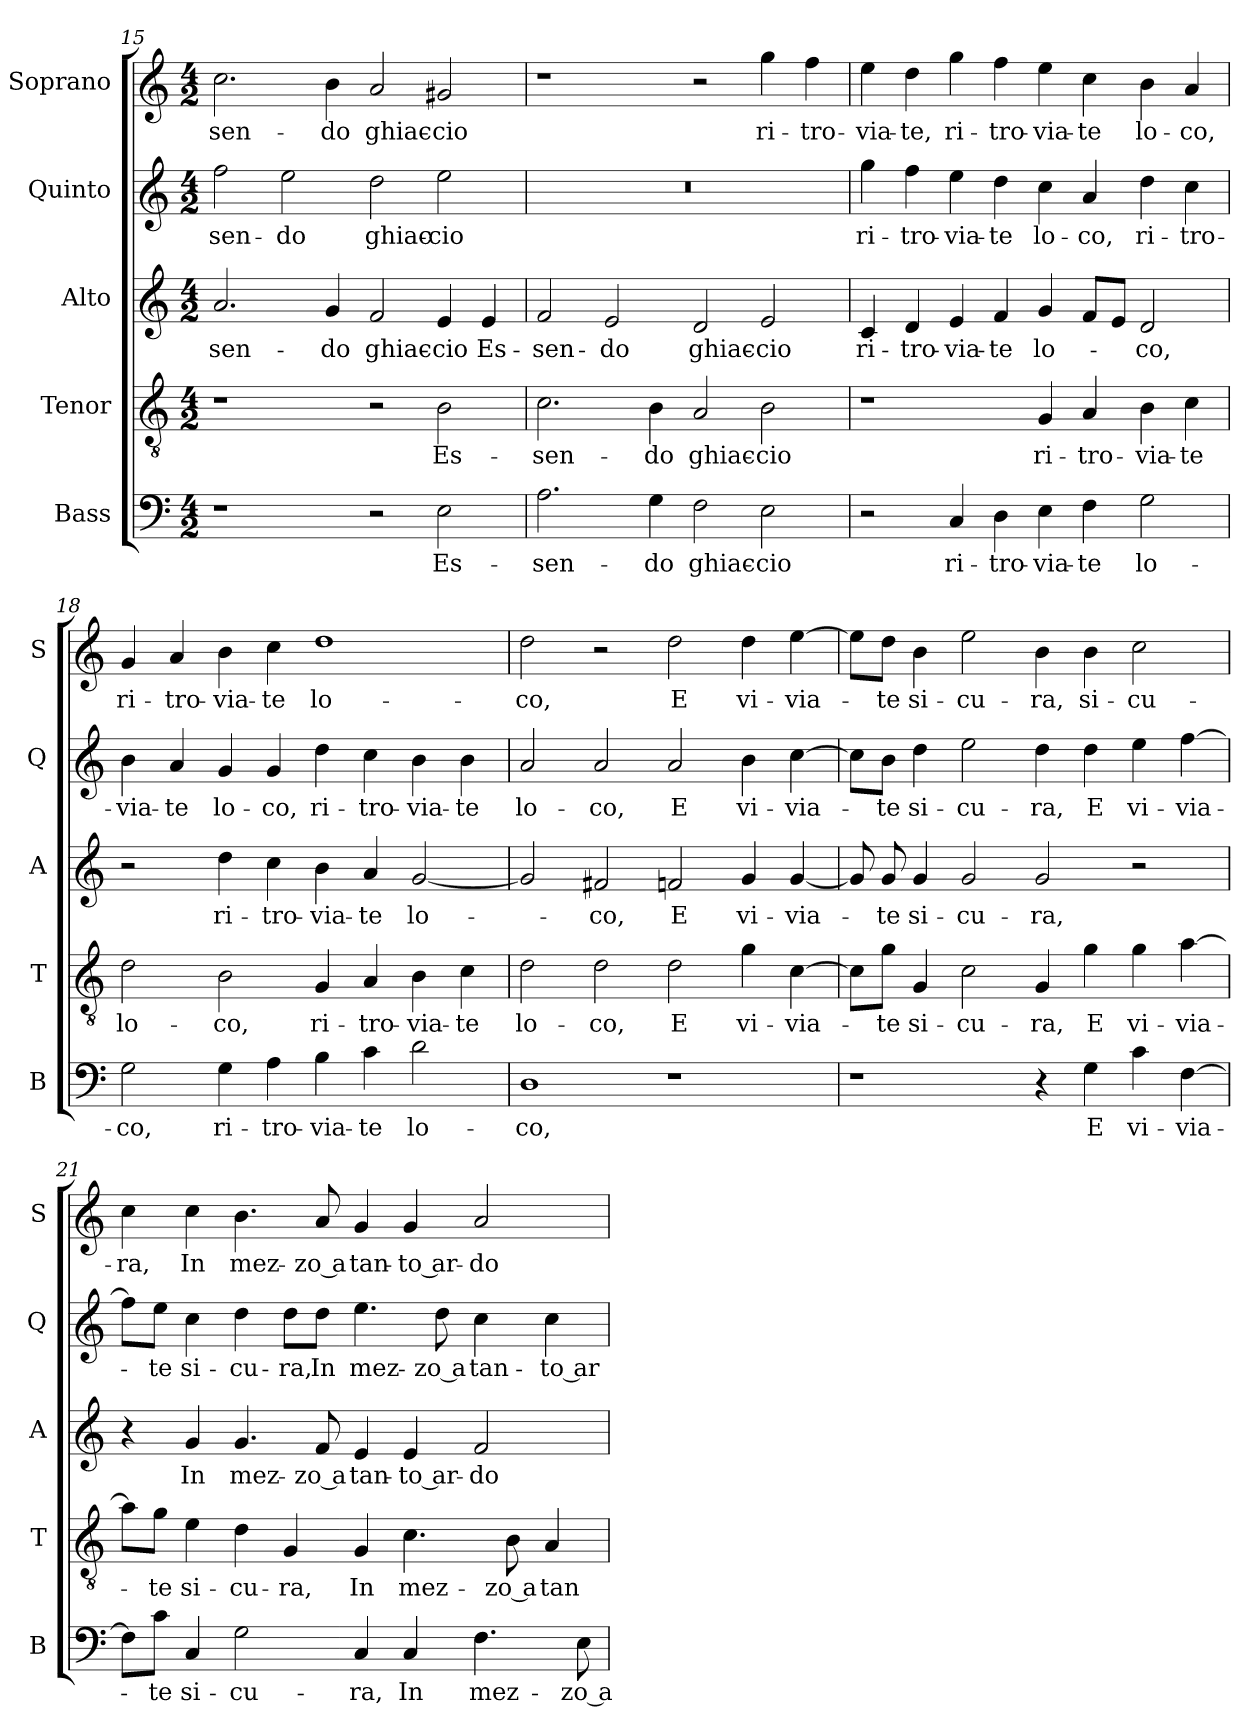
**kern	**text	**kern	**text	**kern	**text	**kern	**text	**kern	**text
*part5	*part5	*part4	*part4	*part3	*part3	*part2	*part2	*part1	*part1
*staff5	*staff5	*staff4	*staff4	*staff3	*staff3	*staff2	*staff2	*staff1	*staff1
*I"Bass	*	*I"Tenor	*	*I"Alto	*	*I"Quinto	*	*I"Soprano	*
*I'B	*	*I'T	*	*I'A	*	*I'Q	*	*I'S	*
*clefF4	*	*clefGv2	*	*clefG2	*	*clefG2	*	*clefG2	*
*k[]	*	*k[]	*	*k[]	*	*k[]	*	*k[]	*
*C:	*	*C:	*	*C:	*	*C:	*	*C:	*
*M4/2	*	*M4/2	*	*M4/2	*	*M4/2	*	*M4/2	*
=15	=15	=15	=15	=15	=15	=15	=15	=15	=15
!	!	!	!	!	!LO:LY:b	!	!LO:LY:b	!	!LO:LY:b
1r	.	1r	.	2.a/	-sen-	2ff\	-sen-	2.cc\	-sen-
!	!	!	!	!	!	!	!LO:LY:b	!	!
.	.	.	.	.	.	2ee\	-do	.	.
!	!	!	!	!	!LO:LY:b	!	!	!	!LO:LY:b
.	.	.	.	4g/	-do	.	.	4b\	-do
!	!	!	!	!	!LO:LY:b	!	!LO:LY:b	!	!LO:LY:b
2r	.	2r	.	2f/	ghiac-	2dd\	ghiac-	2a/	ghiac-
!	!LO:LY:b	!	!LO:LY:b	!	!LO:LY:b	!	!LO:LY:b	!	!LO:LY:b
2E\	Es-	2B\	Es-	4e/	-cio	2ee\	-cio	2g#X/	-cio
!	!	!	!	!	!LO:LY:b	!	!	!	!
.	.	.	.	4e/	Es-	.	.	.	.
!!LO:PB:g=z
=16	=16	=16	=16	=16	=16	=16	=16	=16	=16
!	!LO:LY:b	!	!LO:LY:b	!	!LO:LY:b	!	!	!	!
2.A\	-sen-	2.c\	-sen-	2f/	-sen-	0r	.	1r	.
!	!	!	!	!	!LO:LY:b	!	!	!	!
.	.	.	.	2e/	-do	.	.	.	.
!	!LO:LY:b	!	!LO:LY:b	!	!	!	!	!	!
4G\	-do	4B\	-do	.	.	.	.	.	.
!	!LO:LY:b	!	!LO:LY:b	!	!LO:LY:b	!	!	!	!
2F\	ghiac-	2A/	ghiac-	2d/	ghiac-	.	.	2r	.
!	!LO:LY:b	!	!LO:LY:b	!	!LO:LY:b	!	!	!	!LO:LY:b
2E\	-cio	2B\	-cio	2e/	-cio	.	.	4gg\	ri-
!	!	!	!	!	!	!	!	!	!LO:LY:b
.	.	.	.	.	.	.	.	4ff\	-tro-
=17	=17	=17	=17	=17	=17	=17	=17	=17	=17
!	!	!	!	!	!LO:LY:b	!	!LO:LY:b	!	!LO:LY:b
2r	.	1r	.	4c/	ri-	4gg\	ri-	4ee\	-via-
!	!	!	!	!	!LO:LY:b	!	!LO:LY:b	!	!LO:LY:b
.	.	.	.	4d/	-tro-	4ff\	-tro-	4dd\	-te,
!	!LO:LY:b	!	!	!	!LO:LY:b	!	!LO:LY:b	!	!LO:LY:b
4C/	ri-	.	.	4e/	-via-	4ee\	-via-	4gg\	ri-
!	!LO:LY:b	!	!	!	!LO:LY:b	!	!LO:LY:b	!	!LO:LY:b
4D\	-tro-	.	.	4f/	-te	4dd\	-te	4ff\	-tro-
!	!LO:LY:b	!	!LO:LY:b	!	!LO:LY:b	!	!LO:LY:b	!	!LO:LY:b
4E\	-via-	4G/	ri-	4g/	lo-	4cc\	lo-	4ee\	-via-
!	!LO:LY:b	!	!LO:LY:b	!	!	!	!LO:LY:b	!	!LO:LY:b
4F\	-te	4A/	-tro-	8f/L	.	4a/	-co,	4cc\	-te
.	.	.	.	8e/J	.	.	.	.	.
!	!LO:LY:b	!	!LO:LY:b	!	!LO:LY:b	!	!LO:LY:b	!	!LO:LY:b
2G\	lo-	4B\	-via-	2d/	-co,	4dd\	ri-	4b\	lo-
!	!	!	!LO:LY:b	!	!	!	!LO:LY:b	!	!LO:LY:b
.	.	4c\	-te	.	.	4cc\	-tro-	4a/	-co,
=18	=18	=18	=18	=18	=18	=18	=18	=18	=18
!	!LO:LY:b	!	!LO:LY:b	!	!	!	!LO:LY:b	!	!LO:LY:b
2G\	-co,	2d\	lo-	2r	.	4b\	-via-	4g/	ri-
!	!	!	!	!	!	!	!LO:LY:b	!	!LO:LY:b
.	.	.	.	.	.	4a/	-te	4a/	-tro-
!	!LO:LY:b	!	!LO:LY:b	!	!LO:LY:b	!	!LO:LY:b	!	!LO:LY:b
4G\	ri-	2B\	-co,	4dd\	ri-	4g/	lo-	4b\	-via-
!	!LO:LY:b	!	!	!	!LO:LY:b	!	!LO:LY:b	!	!LO:LY:b
4A\	-tro-	.	.	4cc\	-tro-	4g/	-co,	4cc\	-te
!	!LO:LY:b	!	!LO:LY:b	!	!LO:LY:b	!	!LO:LY:b	!	!LO:LY:b
4B\	-via-	4G/	ri-	4b\	-via-	4dd\	ri-	1dd	lo-
!	!LO:LY:b	!	!LO:LY:b	!	!LO:LY:b	!	!LO:LY:b	!	!
4c\	-te	4A/	-tro-	4a/	-te	4cc\	-tro-	.	.
!	!LO:LY:b	!	!LO:LY:b	!	!LO:LY:b	!	!LO:LY:b	!	!
2d\	lo-	4B\	-via-	[2g/	lo-	4b\	-via-	.	.
!	!	!	!LO:LY:b	!	!	!	!LO:LY:b	!	!
.	.	4c\	-te	.	.	4b\	-te	.	.
=19	=19	=19	=19	=19	=19	=19	=19	=19	=19
!	!LO:LY:b	!	!LO:LY:b	!	!	!	!LO:LY:b	!	!LO:LY:b
1D	-co,	2d\	lo-	2g/]	.	2a/	lo-	2dd\	-co,
!	!	!	!LO:LY:b	!	!LO:LY:b	!	!LO:LY:b	!	!
.	.	2d\	-co,	2f#X/	-co,	2a/	-co,	2r	.
!	!	!	!LO:LY:b	!	!LO:LY:b	!	!LO:LY:b	!	!LO:LY:b
1r	.	2d\	E	2fn/	E	2a/	E	2dd\	E
!	!	!	!LO:LY:b	!	!LO:LY:b	!	!LO:LY:b	!	!LO:LY:b
.	.	4g\	vi-	4g/	vi-	4b\	vi-	4dd\	vi-
!	!	!	!LO:LY:b	!	!LO:LY:b	!	!LO:LY:b	!	!LO:LY:b
.	.	[4c\	-via-	[4g/	-via-	[4cc\	-via-	[4ee\	-via-
!!LO:LB:g=z
=20	=20	=20	=20	=20	=20	=20	=20	=20	=20
1r	.	8c\L]	.	8g/]	.	8cc\L]	.	8ee\L]	.
!	!	!	!LO:LY:b	!	!LO:LY:b	!	!LO:LY:b	!	!LO:LY:b
.	.	8g\J	-te	8g/	-te	8b\J	-te	8dd\J	-te
!	!	!	!LO:LY:b	!	!LO:LY:b	!	!LO:LY:b	!	!LO:LY:b
.	.	4G/	si-	4g/	si-	4dd\	si-	4b\	si-
!	!	!	!LO:LY:b	!	!LO:LY:b	!	!LO:LY:b	!	!LO:LY:b
.	.	2c\	-cu-	2g/	-cu-	2ee\	-cu-	2ee\	-cu-
!	!	!	!LO:LY:b	!	!LO:LY:b	!	!LO:LY:b	!	!LO:LY:b
4r	.	4G/	-ra,	2g/	-ra,	4dd\	-ra,	4b\	-ra,
!	!LO:LY:b	!	!LO:LY:b	!	!	!	!LO:LY:b	!	!LO:LY:b
4G\	E	4g\	E	.	.	4dd\	E	4b\	si-
!	!LO:LY:b	!	!LO:LY:b	!	!	!	!LO:LY:b	!	!LO:LY:b
4c\	vi-	4g\	vi-	2r	.	4ee\	vi-	2cc\	-cu-
!	!LO:LY:b	!	!LO:LY:b	!	!	!	!LO:LY:b	!	!
[4F\	-via-	[4a\	-via-	.	.	[4ff\	-via-	.	.
=21	=21	=21	=21	=21	=21	=21	=21	=21	=21
!	!	!	!	!	!	!	!	!	!LO:LY:b
8F\L]	.	8a\L]	.	4r	.	8ff\L]	.	4cc\	-ra,
!	!LO:LY:b	!	!LO:LY:b	!	!	!	!LO:LY:b	!	!
8c\J	-te	8g\J	-te	.	.	8ee\J	-te	.	.
!	!LO:LY:b	!	!LO:LY:b	!	!LO:LY:b	!	!LO:LY:b	!	!LO:LY:b
4C/	si-	4e\	si-	4g/	In	4cc\	si-	4cc\	In
!	!LO:LY:b	!	!LO:LY:b	!	!LO:LY:b	!	!LO:LY:b	!	!LO:LY:b
2G\	-cu-	4d\	-cu-	4.g/	mez-	4dd\	-cu-	4.b\	mez-
!	!	!	!LO:LY:b	!	!	!	!LO:LY:b	!	!
.	.	4G/	-ra,	.	.	8dd\L	-ra,	.	.
!	!	!	!	!	!LO:LY:b	!	!LO:LY:b	!	!LO:LY:b
.	.	.	.	8f/	-zo a	8dd\J	In	8a/	-zo a
!	!LO:LY:b	!	!LO:LY:b	!	!LO:LY:b	!	!LO:LY:b	!	!LO:LY:b
4C/	-ra,	4G/	In	4e/	tan-	4.ee\	mez-	4g/	tan-
!	!LO:LY:b	!	!LO:LY:b	!	!LO:LY:b	!	!	!	!LO:LY:b
4C/	In	4.c\	mez-	4e/	-to ar-	.	.	4g/	-to ar-
!	!	!	!	!	!	!	!LO:LY:b	!	!
.	.	.	.	.	.	8dd\	-zo a	.	.
!	!LO:LY:b	!	!	!	!LO:LY:b	!	!LO:LY:b	!	!LO:LY:b
4.F\	mez-	.	.	2f/	-do-	4cc\	tan-	2a/	-do-
!	!	!	!LO:LY:b	!	!	!	!	!	!
.	.	8B\	-zo a	.	.	.	.	.	.
!	!	!	!LO:LY:b	!	!	!	!LO:LY:b	!	!
.	.	4A/	tan-	.	.	4cc\	-to ar-	.	.
!	!LO:LY:b	!	!	!	!	!	!	!	!
8E\	-zo a	.	.	.	.	.	.	.	.
=	=	=	=	=	=	=	=	=	=
*-	*-	*-	*-	*-	*-	*-	*-	*-	*-
